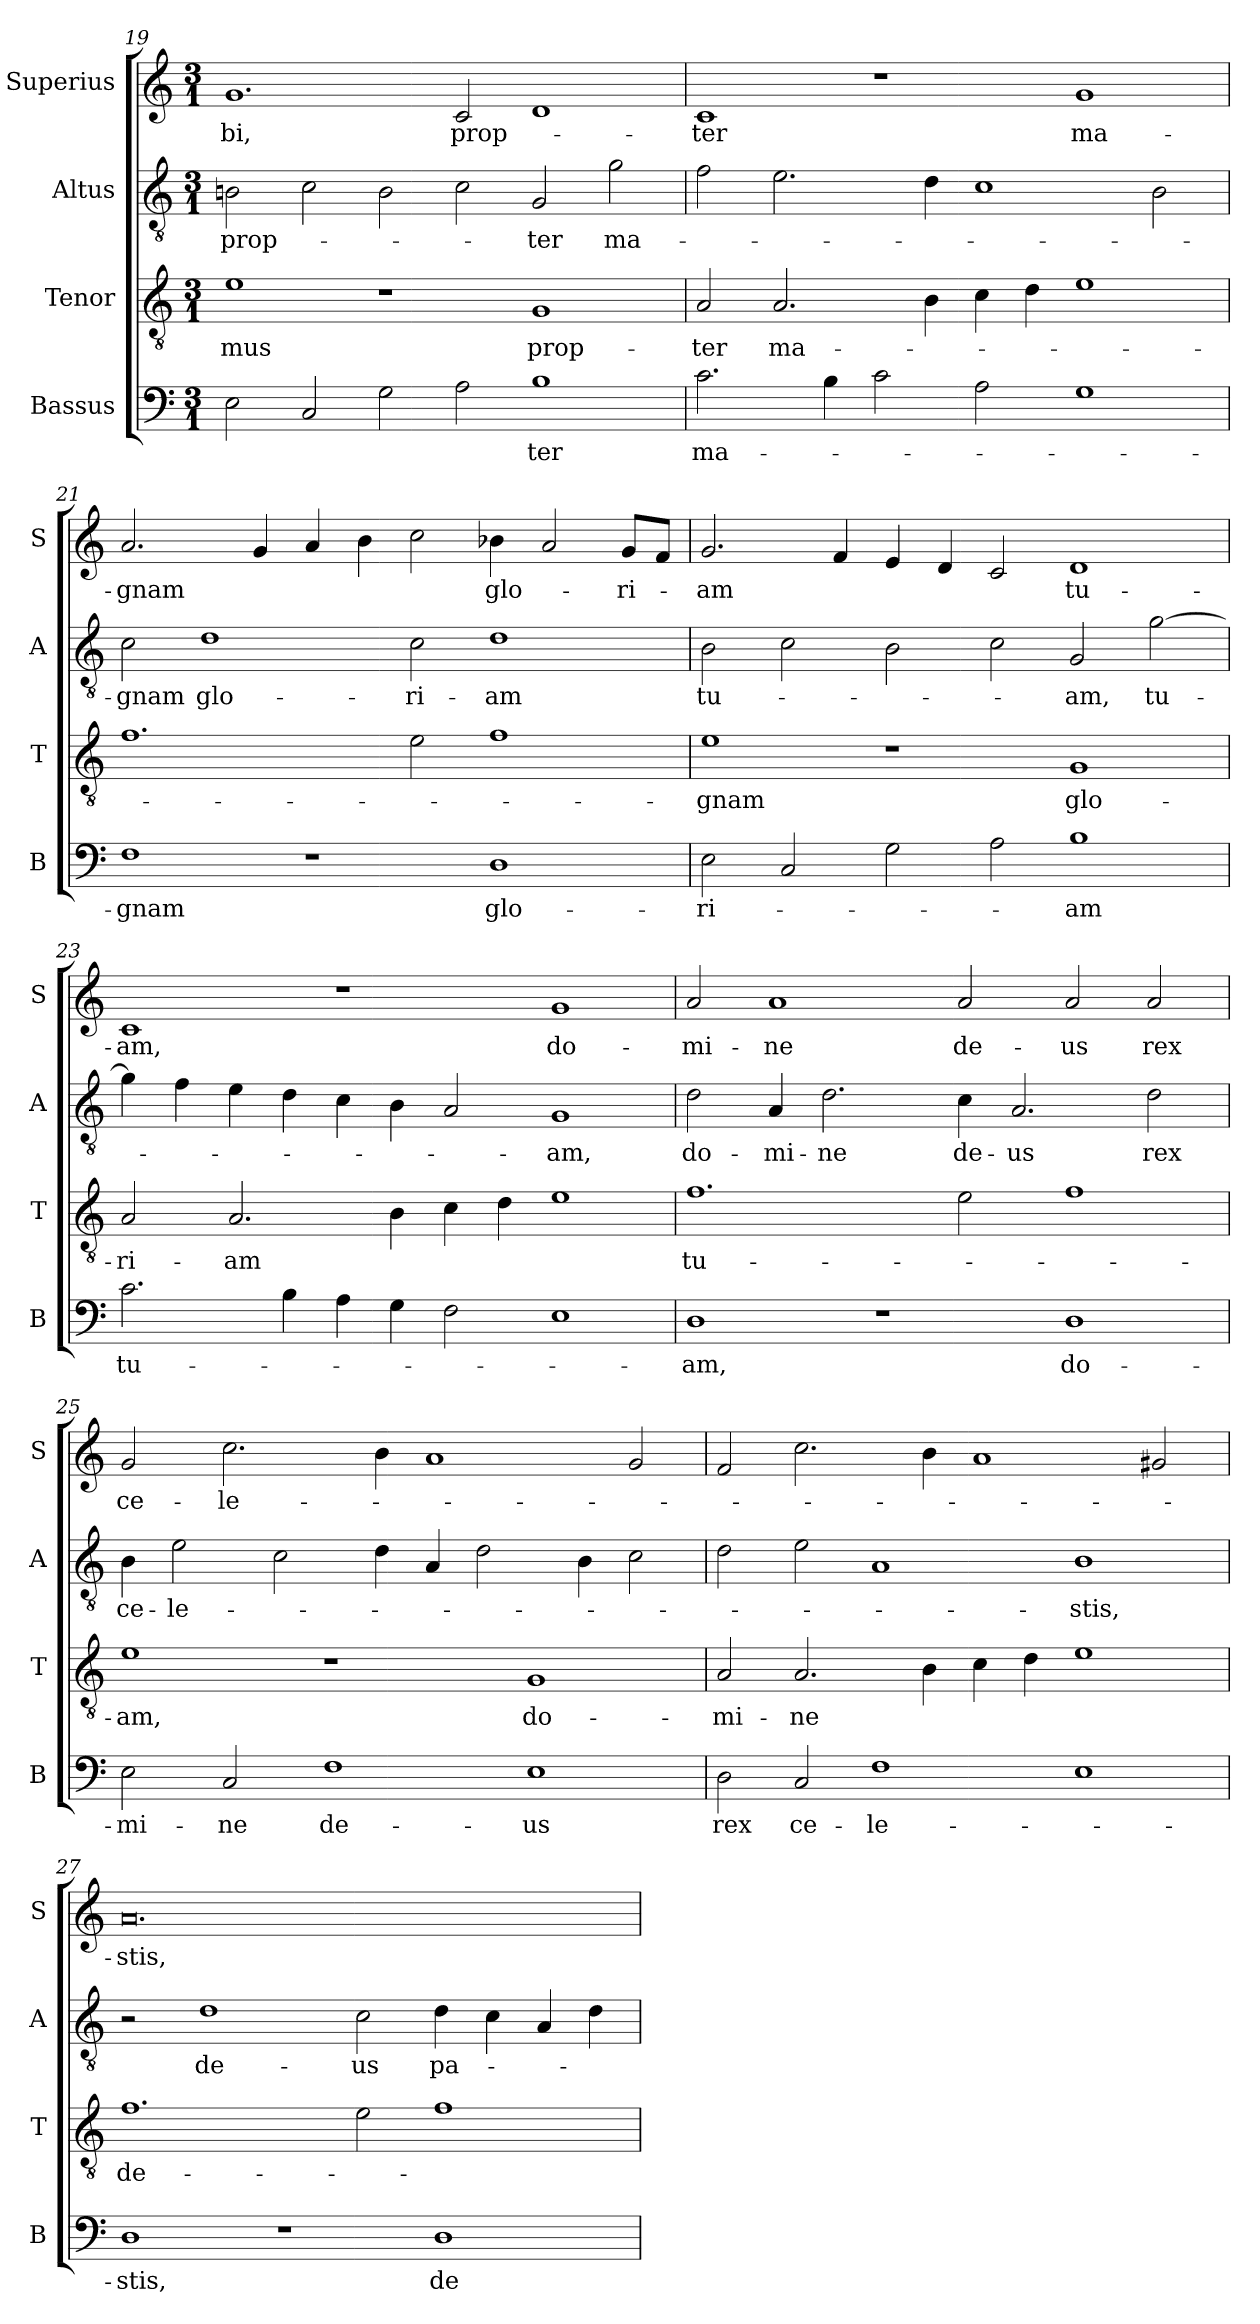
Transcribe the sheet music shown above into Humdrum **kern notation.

**kern	**text	**kern	**text	**kern	**text	**kern	**text
*part4	*part4	*part3	*part3	*part2	*part2	*part1	*part1
*staff4	*staff4	*staff3	*staff3	*staff2	*staff2	*staff1	*staff1
*I"Bassus	*	*I"Tenor	*	*I"Altus	*	*I"Superius	*
*I'B	*	*I'T	*	*I'A	*	*I'S	*
*clefF4	*	*clefGv2	*	*clefGv2	*	*clefG2	*
*k[]	*	*k[]	*	*k[]	*	*k[]	*
*M3/1	*	*M3/1	*	*M3/1	*	*M3/1	*
=19	=19	=19	=19	=19	=19	=19	=19
2E\	.	1e	-mus	2Bn\	prop-	1.g	-bi,
2C/	.	.	.	2c\	.	.	.
2G\	.	1r	.	2B\	.	.	.
2A\	.	.	.	2c\	.	2c/	prop-
1B	-ter	1G	prop-	2G/	-ter	1d	.
.	.	.	.	2g\	ma-	.	.
=20	=20	=20	=20	=20	=20	=20	=20
2.c\	ma-	2A/	-ter	2f\	.	1c	-ter
.	.	2.A/	ma-	2.e\	.	.	.
4B\	.	.	.	.	.	.	.
2c\	.	.	.	.	.	1r	.
.	.	4B\	.	4d\	.	.	.
2A\	.	4c\	.	1c	.	.	.
.	.	4d\	.	.	.	.	.
1G	.	1e	.	.	.	1g	ma-
.	.	.	.	2B\	.	.	.
=21	=21	=21	=21	=21	=21	=21	=21
1F	-gnam	1.f	.	2c\	-gnam	2.a/	-gnam
.	.	.	.	1d	glo-	.	.
.	.	.	.	.	.	4g/	.
1r	.	.	.	.	.	4a/	.
.	.	.	.	.	.	4b\	.
.	.	2e\	.	2c\	-ri-	2cc\	.
1D	glo-	1f	.	1d	-am	4b-X\	glo-
.	.	.	.	.	.	2a/	.
.	.	.	.	.	.	8g/L	-ri-
.	.	.	.	.	.	8f/J	.
=22	=22	=22	=22	=22	=22	=22	=22
2E\	-ri-	1e	-gnam	2B\	tu-	2.g/	-am
2C/	.	.	.	2c\	.	.	.
.	.	.	.	.	.	4f/	.
2G\	.	1r	.	2B\	.	4e/	.
.	.	.	.	.	.	4d/	.
2A\	.	.	.	2c\	.	2c/	.
1B	-am	1G	glo-	2G/	-am,	1d	tu-
.	.	.	.	[2g\	tu-	.	.
=23	=23	=23	=23	=23	=23	=23	=23
2.c\	tu-	2A/	-ri-	4g\]	.	1c	-am,
.	.	.	.	4f\	.	.	.
.	.	2.A/	-am	4e\	.	.	.
4B\	.	.	.	4d\	.	.	.
4A\	.	.	.	4c\	.	1r	.
4G\	.	4B\	.	4B\	.	.	.
2F\	.	4c\	.	2A/	.	.	.
.	.	4d\	.	.	.	.	.
1E	.	1e	.	1G	-am,	1g	do-
=24	=24	=24	=24	=24	=24	=24	=24
1D	-am,	1.f	tu-	2d\	do-	2a/	-mi-
.	.	.	.	4A/	-mi-	1a	-ne
.	.	.	.	2.d\	-ne	.	.
1r	.	.	.	.	.	.	.
.	.	2e\	.	4c\	de-	2a/	de-
.	.	.	.	2.A/	-us	.	.
1D	do-	1f	.	.	.	2a/	-us
.	.	.	.	2d\	rex	2a/	rex
=25	=25	=25	=25	=25	=25	=25	=25
2E\	-mi-	1e	-am,	4B\	ce-	2g/	ce-
.	.	.	.	2e\	-le-	.	.
2C/	-ne	.	.	.	.	2.cc\	-le-
.	.	.	.	2c\	.	.	.
1F	de-	1r	.	.	.	.	.
.	.	.	.	4d\	.	4b\	.
.	.	.	.	4A/	.	1a	.
.	.	.	.	2d\	.	.	.
1E	-us	1G	do-	.	.	.	.
.	.	.	.	4B\	.	.	.
.	.	.	.	2c\	.	2g/	.
=26	=26	=26	=26	=26	=26	=26	=26
2D\	rex	2A/	-mi-	2d\	.	2f/	.
2C/	ce-	2.A/	-ne	2e\	.	2.cc\	.
1F	-le-	.	.	1A	.	.	.
.	.	4B\	.	.	.	4b\	.
.	.	4c\	.	.	.	1a	.
.	.	4d\	.	.	.	.	.
1E	.	1e	.	1B	-stis,	.	.
.	.	.	.	.	.	2g#X/	.
=27	=27	=27	=27	=27	=27	=27	=27
1D	-stis,	1.f	de-	2r	.	0.a	-stis,
.	.	.	.	1d	de-	.	.
1r	.	.	.	.	.	.	.
.	.	2e\	.	2c\	-us	.	.
1D	de-	1f	.	4d\	pa-	.	.
.	.	.	.	4c\	.	.	.
.	.	.	.	4A/	.	.	.
.	.	.	.	4d\	.	.	.
=	=	=	=	=	=	=	=
*-	*-	*-	*-	*-	*-	*-	*-
